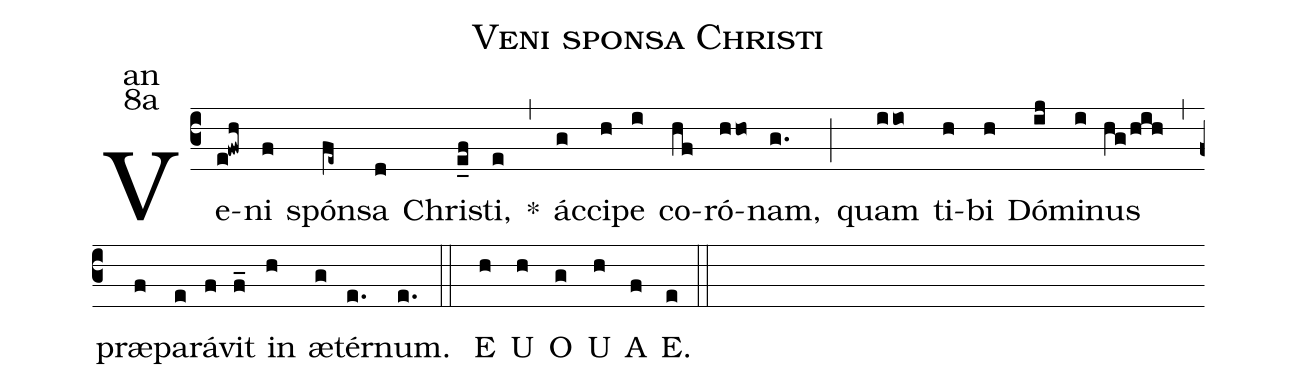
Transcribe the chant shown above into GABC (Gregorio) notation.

name:Veni sponsa Christi;
office-part:an;
mode:8a;
%%
(c3) Ve(e!fwh)ni(f) spón(fe~)sa(d) Chri(e_f)sti,(e)
<sp>*</sp>(,)
ác(g)ci(h)pe(i) co(hf)ró(hho)nam,(g.) (;)
quam(iio) ti(h)bi(h) Dó(ij)mi(i)nus(hg/hih) (,)
præ(f)pa(e)rá(f)vit(f_) in(h) æ(g)tér(e.)num.(e.)  (::)
<eu> E(h) U(h) O(g) U(h) A(f) E.(e) </eu> (::)
